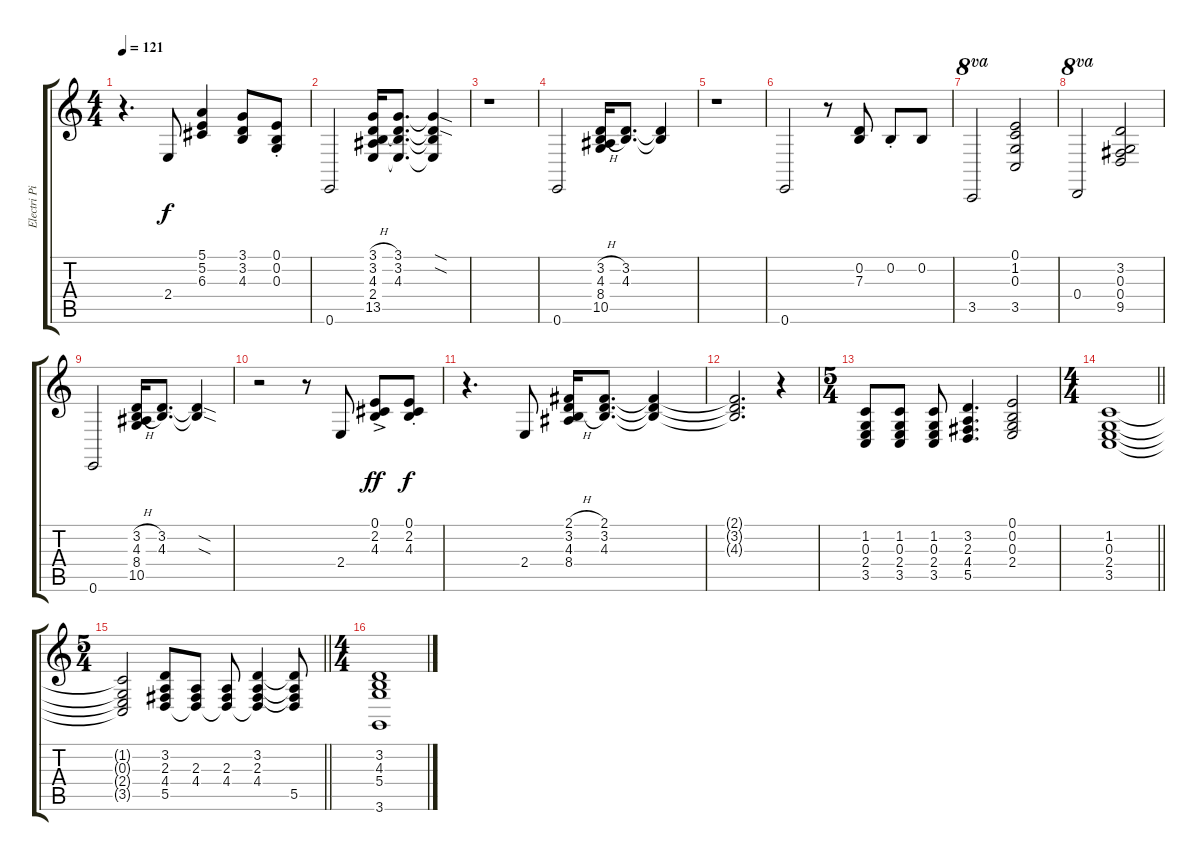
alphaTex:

\track ("Electri Piano 9" "Electri Pi") {instrument electricgrandpiano}
\staff {score tabs}
\tuning (E4 B3 G3 D3 A2 E2) {hide}
\ts (4 4)
\tempo 121
\clef g2
\ks c
r.4{d dy f} 2.4.8 (5.1 5.2 6.3).4 (3.1 3.2 4.3).8 (0.1{st} 0.2{st} 0.3{st}).8 |
0.6.2 (3.1{h} 3.2{h} 4.3{h} 2.4 13.5).16 (3.1 3.2 4.3 2.4{t}).8{d} (3.1{sod t} 3.2{sod t} 4.3{t} 2.4{t}).4 |
r.1 |
0.6.2 (3.2{h} 4.3{h} 8.4 10.5).16 (3.2 4.3).8{d} (3.2{t} 4.3{t}).4 |
r.1 |
0.6.2 r.8 (0.2 7.3).8 0.2{st}.8 0.2.8 |
3.5.2{ot 8va} (0.1 1.2 0.3 3.5).2 |
0.4.2{ot 8va} (3.2 0.3 0.4 9.5).2 |
0.6.2 (3.2{h} 4.3{h} 8.4 10.5).16 (3.2 4.3).8{d} (3.2{sod t} 4.3{sod t}).4 |
r.2 r.8 2.4.8 (0.1{ac} 2.2{ac} 4.3{ac}).8{dy ff} (0.1{st} 2.2{st} 4.3{st}).8{dy f} |
r.4{d} 2.4.8 (2.1{h} 3.2{h} 4.3{h} 8.4).16 (2.1 3.2 4.3).8{d} (2.1{t} 3.2{t} 4.3{t}).4 |
(2.1{t} 3.2{t} 4.3{t}).2{d} r.4 |
\ts (5 4)
(1.2 0.3 2.4 3.5).8 (1.2 0.3 2.4 3.5).8 (1.2 0.3 2.4 3.5).8 (3.2 2.3 4.4 5.5).4{d} (0.1 0.2 0.3 2.4).2 |
\ts (4 4)
\barLineRight lightlight
(1.2 0.3 2.4 3.5).1 |
\ts (5 4)
\barLineRight lightlight
(1.2{t} 0.3{t} 2.4{t} 3.5{t}).2 (3.2 2.3 4.4 5.5).8 (2.3 4.4 5.5{t}).8 (2.3 4.4 5.5{t}).8 (3.2 2.3 4.4 5.5{t}).4 (3.2{t} 2.3{t} 4.4{t} 5.5).8 |
\ts (4 4)
(3.2 4.3 5.4 3.6).1
